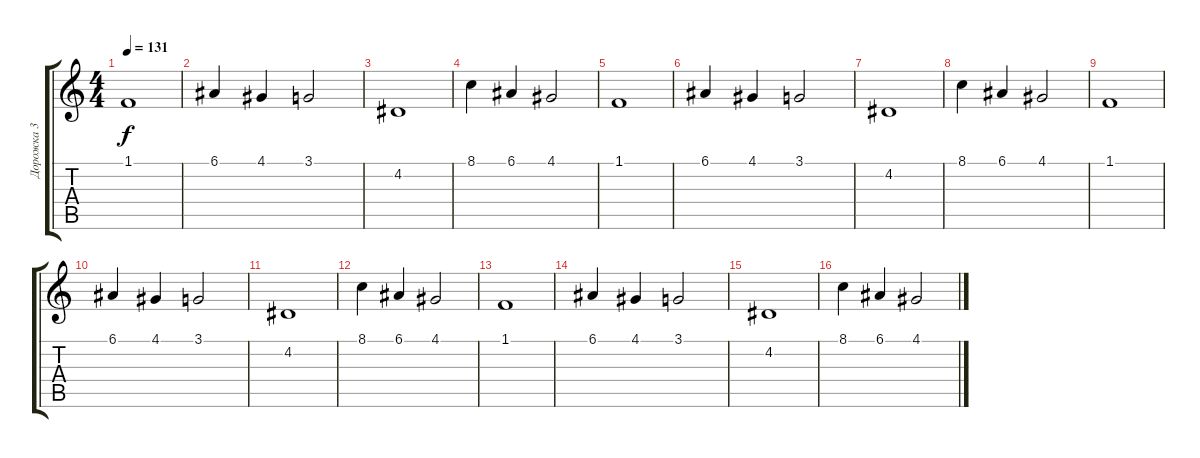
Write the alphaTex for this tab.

\track ("Дорожка 3" "Дорожка 3") {instrument electricpiano2}
\staff {score tabs}
\tuning (E4 B3 G3 D3 A2 E2) {hide}
\ts (4 4)
\tempo 131
\clef g2
\ks c
1.1.1{dy f} |
6.1.4 4.1.4 3.1.2 |
4.2.1 |
8.1.4 6.1.4 4.1.2 |
1.1.1 |
6.1.4 4.1.4 3.1.2 |
4.2.1 |
8.1.4 6.1.4 4.1.2 |
1.1.1 |
6.1.4 4.1.4 3.1.2 |
4.2.1 |
8.1.4 6.1.4 4.1.2 |
1.1.1 |
6.1.4 4.1.4 3.1.2 |
4.2.1 |
8.1.4 6.1.4 4.1.2
